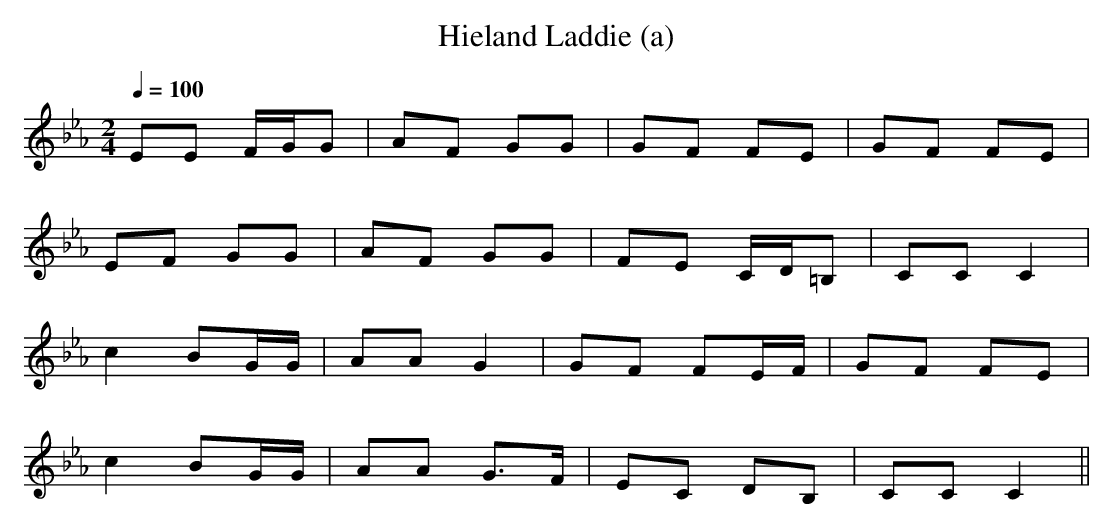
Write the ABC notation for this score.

X:1
T:Hieland Laddie (a)
M:2/4
L:1/16
Q:1/4=100
K:Cm
E2E2 FGG2|A2F2 G2G2|G2F2 F2E2  |G2F2 F2E2|
E2F2 G2G2|A2F2 G2G2|F2E2 CD=B,2|C2C2 C4  |
c4   B2GG|A2A2 G4  |G2F2 F2EF  |G2F2 F2E2|
c4   B2GG|A2A2 G3F |E2C2 D2B,2 |C2C2 C4  ||
